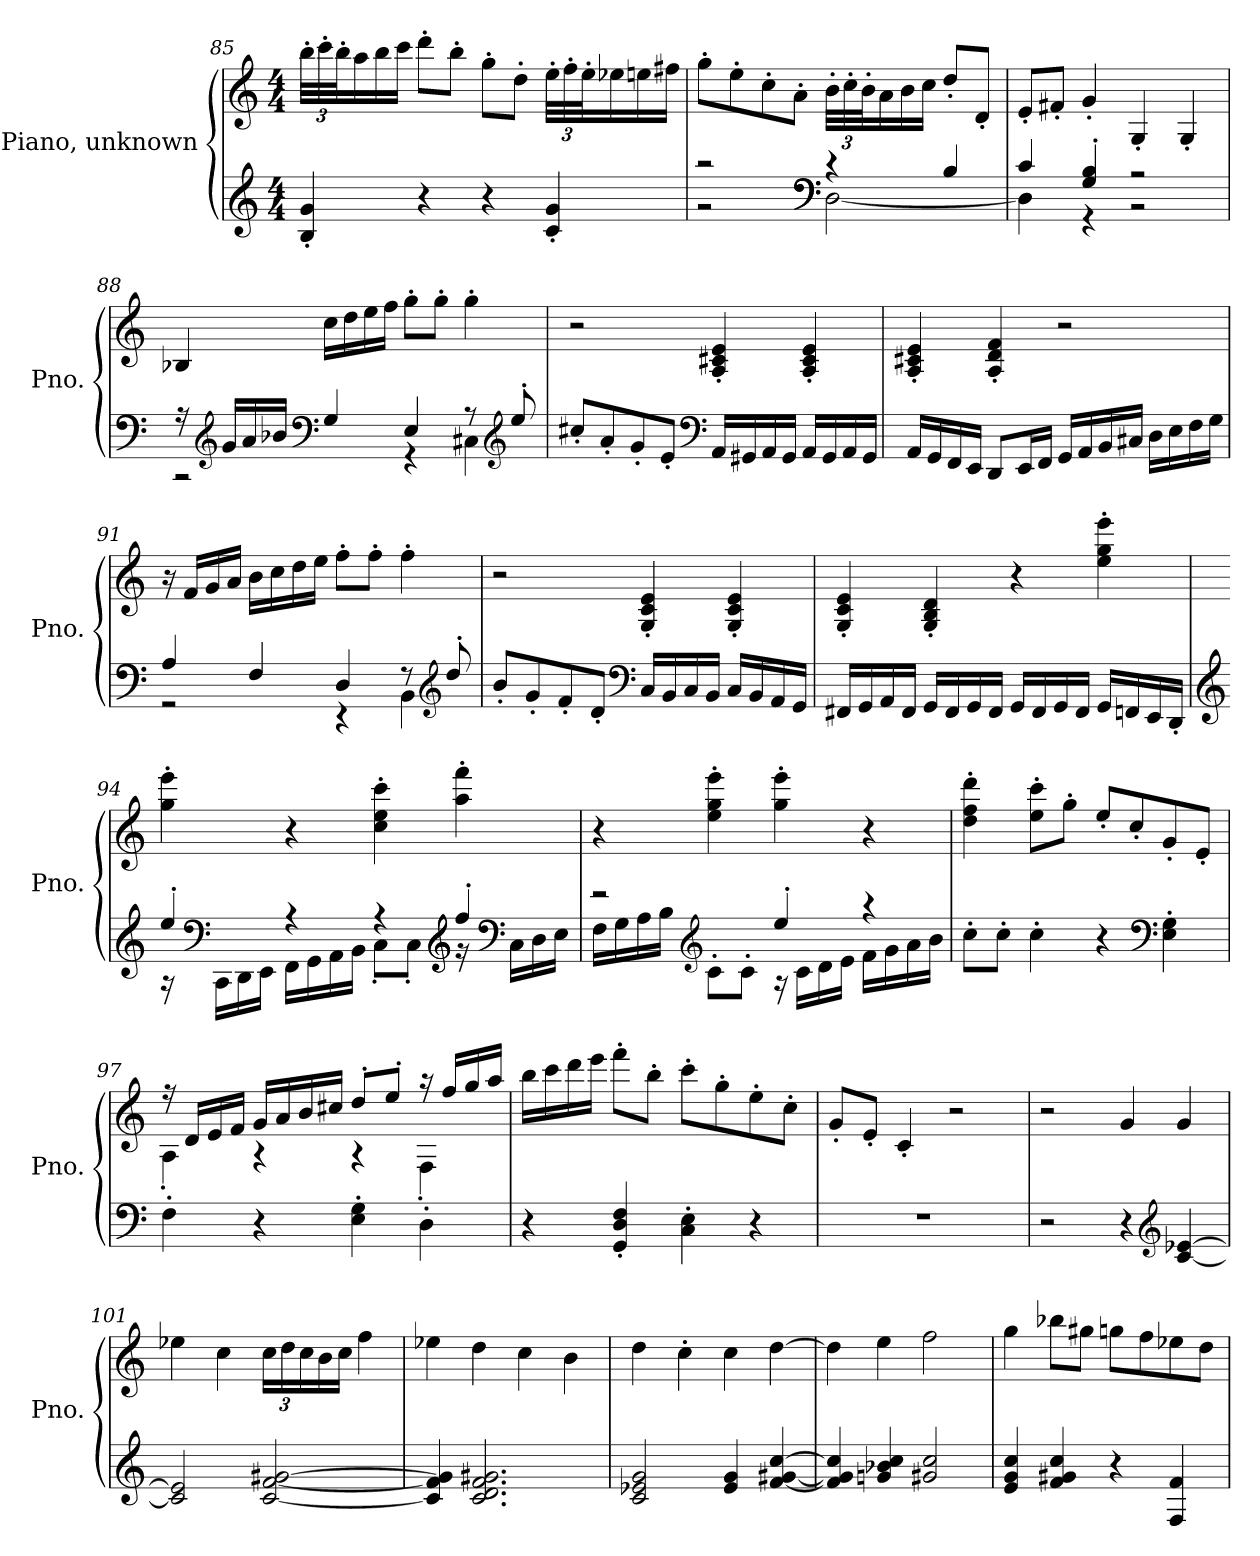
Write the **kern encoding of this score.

**kern	**kern
*part1	*part1
*staff2	*staff1
*I"Piano, unknown	*
*I'Pno.	*
!!LO:LB:g=z
*clefG2	*clefG2
*k[]	*k[]
*M4/4	*M4/4
*	*Xbrackettup
=85	=85
4B/' 4g/'	48bb'\LLL
.	48ccc'\
.	48bb'\J
.	16aa\
.	16bb\
.	16ccc\JJ
4r	8ddd'\L
.	8bb'\J
4r	8gg'\L
.	8dd'\J
4c/' 4g/'	48ee'\LLL
.	48ff'\
.	48ee'\J
.	16ee-X\
.	16een\
.	16ff#X\JJ
=86	=86
*^	*
2r	2r	8gg'\L
.	.	8ee'\
.	.	8cc'\
.	.	8a'\J
*clefF4	*	*
4r	[2D\	48b'\LLL
.	.	48cc'\
.	.	48b'\J
.	.	16a\
.	.	16b\
.	.	16cc\JJ
4B/	.	8dd'/L
.	.	8d'/J
=87	=87	=87
4c/	4D\]	8e'/L
.	.	8f#X'/J
4G/' 4B/'	4r	4g'/
2r	2r	4G'/
.	.	4G'/
!!LO:LB:g=z
=88	=88	=88
16r	2r	4B-X/
*clefG2	*	*
16g/LL	.	.
16a/	.	.
16b-X/JJ	.	.
*clefF4	*	*
4G/	.	16cc\LL
.	.	16dd\
.	.	16ee\
.	.	16ff\JJ
4E/	4r	8gg'\L
.	.	8gg'\J
8r	4C#X\	4gg'\
*clefG2	*	*
8ee'/	.	.
*v	*v	*
=89	=89
8cc#X'/L	2r
8a'/	.
8g'/	.
8e'/J	.
*clefF4	*
16AA/LL	4A/' 4c#X/' 4e/'
16GG#X/	.
16AA/	.
16GG#/JJ	.
16AA/LL	4A/' 4c#/' 4e/'
16GG#/	.
16AA/	.
16GG#/JJ	.
!!LO:PB:g=z
=90	=90
16AA/LL	4A/' 4c#X/' 4e/'
16GG/	.
16FF/	.
16EE/JJ	.
8DD/L	4A/' 4d/' 4f/'
16EE/L	.
16FF/JJ	.
16GG/LL	2r
16AA/	.
16BB/	.
16C#X/JJ	.
16D\LL	.
16E\	.
16F\	.
16G\JJ	.
=91	=91
*^	*
4A/	2r	16r
.	.	16f/LL
.	.	16g/
.	.	16a/JJ
4F/	.	16b\LL
.	.	16cc\
.	.	16dd\
.	.	16ee\JJ
4D/	4r	8ff'\L
.	.	8ff'\J
8r	4BB\	4ff'\
*clefG2	*	*
8dd'/	.	.
*v	*v	*
=92	=92
8b'/L	2r
8g'/	.
8f'/	.
8d'/J	.
*clefF4	*
16C/LL	4G/' 4c/' 4e/'
16BB/	.
16C/	.
16BB/JJ	.
16C/LL	4G/' 4c/' 4e/'
16BB/	.
16AA/	.
16GG/JJ	.
!!LO:LB:g=z
=93	=93
16FF#X/LL	4G/' 4c/' 4e/'
16GG/	.
16AA/	.
16FF#/JJ	.
16GG/LL	4G/' 4B/' 4d/'
16FF#/	.
16GG/	.
16FF#/JJ	.
16GG/LL	4r
16FF#/	.
16GG/	.
16FF#/JJ	.
16GG/LL	4ee\' 4gg\' 4eee\'
16FFn/	.
16EE/	.
16DD'/JJ	.
=94	=94
*clefG2	*
*^	*
4ee'/	16r	4gg\' 4eee\'
*clefF4	*	*
.	16CC\LL	.
.	16DD\	.
.	16EE\JJ	.
4r	16FF\LL	4r
.	16GG\	.
.	16AA\	.
.	16BB\JJ	.
4r	8C'\L	4cc\' 4ee\' 4ccc\'
.	8C'\J	.
*clefG2	*	*
4ff'/	16r	4aa\' 4fff\'
*clefF4	*	*
.	16C\LL	.
.	16D\	.
.	16E\JJ	.
!!LO:LB:g=z
=95	=95	=95
2r	16F\LL	4r
.	16G\	.
.	16A\	.
.	16B\JJ	.
*clefG2	*	*
.	8c'\L	4ee\' 4gg\' 4eee\'
.	8c'\J	.
4ee'/	16r	4gg\' 4eee\'
.	16c\LL	.
.	16d\	.
.	16e\JJ	.
4r	16f\LL	4r
.	16g\	.
.	16a\	.
.	16b\JJ	.
*v	*v	*
=96	=96
8cc'\L	4dd\' 4ff\' 4ddd\'
8cc'\J	.
4cc'\	8ee\' 8ccc\'L
.	8gg'\J
4r	8ee'/L
.	8cc'/
*clefF4	*
4E\' 4G\'	8g'/
.	8e'/J
=97	=97
*	*^
4F'\	16r	4A'\
.	16d/LL	.
.	16e/	.
.	16f/JJ	.
4r	16g/LL	4r
.	16a/	.
.	16b/	.
.	16cc#X/JJ	.
4E\' 4G\'	8dd'/L	4r
.	8ee'/J	.
4D'\	16r	4F'\
.	16ff/LL	.
.	16gg/	.
.	16aa/JJ	.
*	*v	*v
!!LO:LB:g=z
=98	=98
4r	16bb\LL
.	16ccc\
.	16ddd\
.	16eee\JJ
4GG/' 4D/' 4F/'	8fff'\L
.	8bb'\J
4C\' 4E\'	8ccc'\L
.	8gg'\
4r	8ee'\
.	8cc'\J
=99	=99
1r	8g'/L
.	8e'/J
.	4c'/
.	2r
=100	=100
2r	2r
4r	4g/
*clefG2	*
[4c/ [4e-X/	4g/
=101	=101
2c/] 2e-/]	4ee-X\
.	4cc\
[2c/ [2f/ [2g#X/	24cc\LL
.	24dd\
.	24cc\
.	16b\
.	16cc\JJ
.	4ff\
=102	=102
4c/] 4f/] 4g#/]	4ee-X\
2.c/ 2.d/ 2.f/ 2.g#X/	4dd\
.	4cc\
.	4b\
=103	=103
2c/ 2e-X/ 2g/	4dd\
.	4cc'\
4e-/ 4g/	4cc\
[4f/ [4g#X/ [4cc/	[4dd\
!!LO:LB:g=z
=104	=104
4f/] 4g#/] 4cc/]	4dd\]
4gn/ 4b-X/ 4cc/	4ee\
2g#X/ 2cc/	2ff\
=105	=105
4e/ 4g/ 4cc/	4gg\
4f/ 4g#X/ 4cc/	8bb-X\L
.	8gg#X\J
4r	8ggn\L
.	8ff\
4F/ 4f/	8ee-X\
.	8dd\J
=	=
*-	*-
